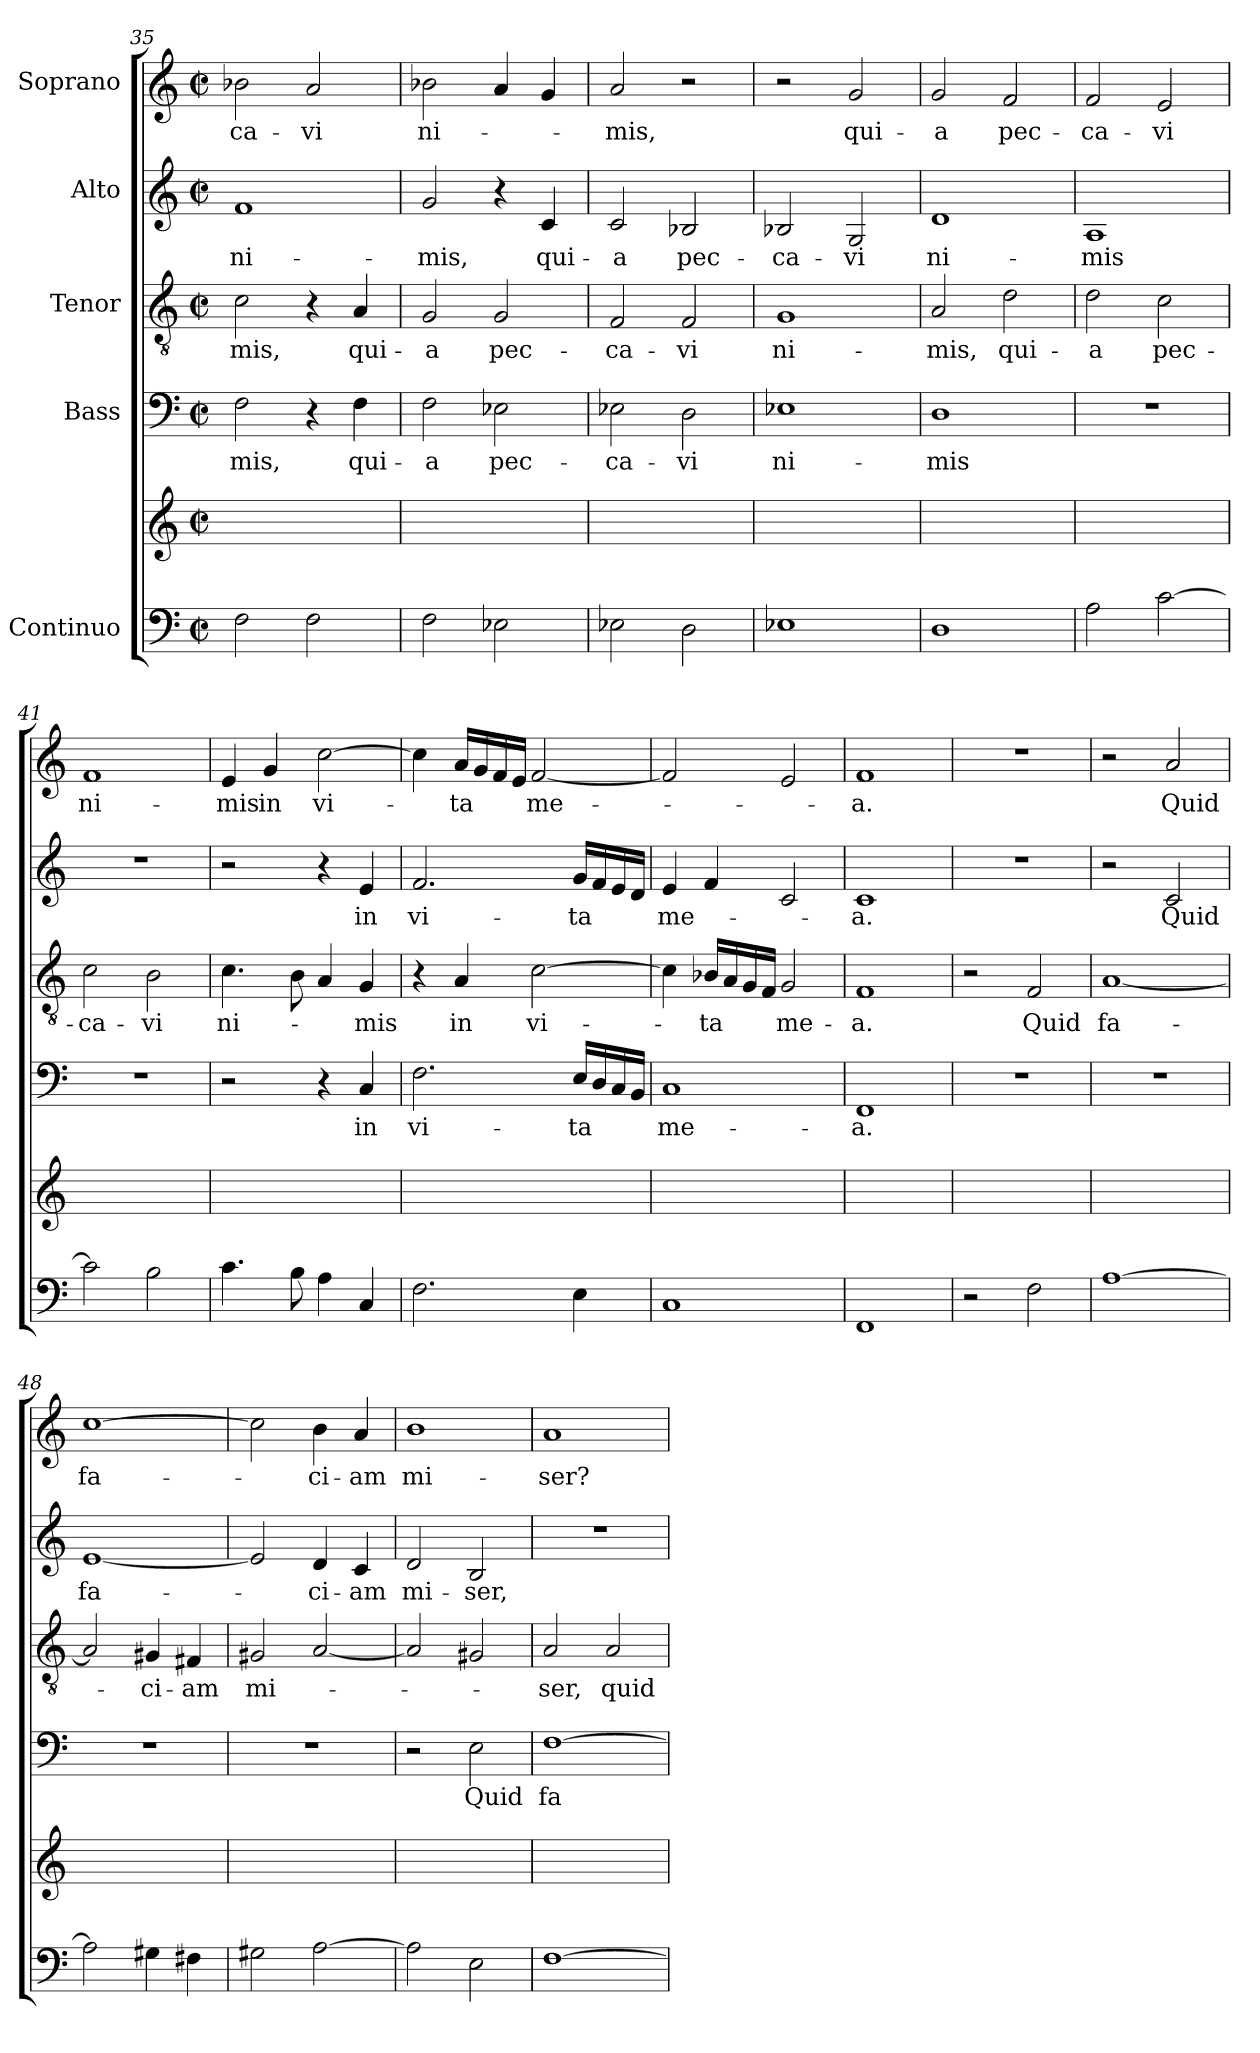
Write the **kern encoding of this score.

**kern	**kern	**kern	**text	**kern	**text	**kern	**text	**kern	**text
*part5	*part5	*part4	*part4	*part3	*part3	*part2	*part2	*part1	*part1
*staff6	*staff5	*staff4	*staff4	*staff3	*staff3	*staff2	*staff2	*staff1	*staff1
*I"Continuo	*	*I"Bass	*	*I"Tenor	*	*I"Alto	*	*I"Soprano	*
*clefF4	*clefG2	*clefF4	*	*clefGv2	*	*clefG2	*	*clefG2	*
*k[]	*k[]	*k[]	*	*k[]	*	*k[]	*	*k[]	*
*M2/2	*M2/2	*M2/2	*	*M2/2	*	*M2/2	*	*M2/2	*
*met(c|)	*met(c|)	*met(c|)	*	*met(c|)	*	*met(c|)	*	*met(c|)	*
=35	=35	=35	=35	=35	=35	=35	=35	=35	=35
!	!	!	!LO:LY:b	!	!LO:LY:b	!	!LO:LY:b	!	!LO:LY:b
2F\	1ryy	2F\	-mis,	2c\	-mis,	1f	ni-	2b-X\	-ca-
!	!	!	!	!	!	!	!	!	!LO:LY:b
2F\	.	4r	.	4r	.	.	.	2a/	-vi
!	!	!	!LO:LY:b	!	!LO:LY:b	!	!	!	!
.	.	4F\	qui-	4A/	qui-	.	.	.	.
=36	=36	=36	=36	=36	=36	=36	=36	=36	=36
!	!	!	!LO:LY:b	!	!LO:LY:b	!	!LO:LY:b	!	!LO:LY:b
2F\	1ryy	2F\	-a	2G/	-a	2g/	-mis,	2b-X\	ni-
!	!	!	!LO:LY:b	!	!LO:LY:b	!	!	!	!
2E-X\	.	2E-X\	pec-	2G/	pec-	4r	.	4a/	.
!	!	!	!	!	!	!	!LO:LY:b	!	!
.	.	.	.	.	.	4c/	qui-	4g/	.
=37	=37	=37	=37	=37	=37	=37	=37	=37	=37
!	!	!	!LO:LY:b	!	!LO:LY:b	!	!LO:LY:b	!	!LO:LY:b
2E-X\	1ryy	2E-X\	-ca-	2F/	-ca-	2c/	-a	2a/	-mis,
!	!	!	!LO:LY:b	!	!LO:LY:b	!	!LO:LY:b	!	!
2D\	.	2D\	-vi	2F/	-vi	2B-X/	pec-	2r	.
=38	=38	=38	=38	=38	=38	=38	=38	=38	=38
!	!	!	!LO:LY:b	!	!LO:LY:b	!	!LO:LY:b	!	!
1E-X	1ryy	1E-X	ni-	1G	ni-	2B-X/	-ca-	2r	.
!	!	!	!	!	!	!	!LO:LY:b	!	!LO:LY:b
.	.	.	.	.	.	2G/	-vi	2g/	qui-
=39	=39	=39	=39	=39	=39	=39	=39	=39	=39
!	!	!	!LO:LY:b	!	!LO:LY:b	!	!LO:LY:b	!	!LO:LY:b
1D	1ryy	1D	-mis	2A/	-mis,	1d	ni-	2g/	-a
!	!	!	!	!	!LO:LY:b	!	!	!	!LO:LY:b
.	.	.	.	2d\	qui-	.	.	2f/	pec-
=40	=40	=40	=40	=40	=40	=40	=40	=40	=40
!	!	!	!	!	!LO:LY:b	!	!LO:LY:b	!	!LO:LY:b
2A\	1ryy	1r	.	2d\	-a	1A	-mis	2f/	-ca-
!	!	!	!	!	!LO:LY:b	!	!	!	!LO:LY:b
[2c\	.	.	.	2c\	pec-	.	.	2e/	-vi
!!LO:LB:g=z
=41	=41	=41	=41	=41	=41	=41	=41	=41	=41
!	!	!	!	!	!LO:LY:b	!	!	!	!LO:LY:b
2c\]	1ryy	1r	.	2c\	-ca-	1r	.	1f	ni-
!	!	!	!	!	!LO:LY:b	!	!	!	!
2B\	.	.	.	2B\	-vi	.	.	.	.
=42	=42	=42	=42	=42	=42	=42	=42	=42	=42
!	!	!	!	!	!LO:LY:b	!	!	!	!LO:LY:b
4.c\	1ryy	2r	.	4.c\	ni-	2r	.	4e/	-mis
!	!	!	!	!	!	!	!	!	!LO:LY:b
.	.	.	.	.	.	.	.	4g/	in
8B\	.	.	.	8B\	.	.	.	.	.
!	!	!	!	!	!	!	!	!	!LO:LY:b
4A\	.	4r	.	4A/	.	4r	.	[2cc\	vi-
!	!	!	!LO:LY:b	!	!LO:LY:b	!	!LO:LY:b	!	!
4C/	.	4C/	in	4G/	-mis	4e/	in	.	.
=43	=43	=43	=43	=43	=43	=43	=43	=43	=43
!	!	!	!LO:LY:b	!	!	!	!LO:LY:b	!	!
2.F\	1ryy	2.F\	vi-	4r	.	2.f/	vi-	4cc\]	.
!	!	!	!	!	!LO:LY:b	!	!	!	!LO:LY:b
.	.	.	.	4A/	in	.	.	16a/LL	-ta
.	.	.	.	.	.	.	.	16g/	.
.	.	.	.	.	.	.	.	16f/	.
.	.	.	.	.	.	.	.	16e/JJ	.
!	!	!	!	!	!LO:LY:b	!	!	!	!LO:LY:b
.	.	.	.	[2c\	vi-	.	.	[2f/	me-
!	!	!	!LO:LY:b	!	!	!	!LO:LY:b	!	!
4E\	.	16E/LL	-ta	.	.	16g/LL	-ta	.	.
.	.	16D/	.	.	.	16f/	.	.	.
.	.	16C/	.	.	.	16e/	.	.	.
.	.	16BB/JJ	.	.	.	16d/JJ	.	.	.
=44	=44	=44	=44	=44	=44	=44	=44	=44	=44
!	!	!	!LO:LY:b	!	!	!	!LO:LY:b	!	!
1C	1ryy	1C	me-	4c\]	.	4e/	me-	2f/]	.
!	!	!	!	!	!LO:LY:b	!	!	!	!
.	.	.	.	16B-X/LL	-ta	4f/	.	.	.
.	.	.	.	16A/	.	.	.	.	.
.	.	.	.	16G/	.	.	.	.	.
.	.	.	.	16F/JJ	.	.	.	.	.
!	!	!	!	!	!LO:LY:b	!	!	!	!
.	.	.	.	2G/	me-	2c/	.	2e/	.
=45	=45	=45	=45	=45	=45	=45	=45	=45	=45
!	!	!	!LO:LY:b	!	!LO:LY:b	!	!LO:LY:b	!	!LO:LY:b
1FF	1ryy	1FF	-a.	1F	-a.	1c	-a.	1f	-a.
=46	=46	=46	=46	=46	=46	=46	=46	=46	=46
2r	1ryy	1r	.	2r	.	1r	.	1r	.
!	!	!	!	!	!LO:LY:b	!	!	!	!
2F\	.	.	.	2F/	Quid	.	.	.	.
!!LO:PB:g=z
=47	=47	=47	=47	=47	=47	=47	=47	=47	=47
!	!	!	!	!	!LO:LY:b	!	!	!	!
[1A	1ryy	1r	.	[1A	fa-	2r	.	2r	.
!	!	!	!	!	!	!	!LO:LY:b	!	!LO:LY:b
.	.	.	.	.	.	2c/	Quid	2a/	Quid
=48	=48	=48	=48	=48	=48	=48	=48	=48	=48
!	!	!	!	!	!	!	!LO:LY:b	!	!LO:LY:b
2A\]	1ryy	1r	.	2A/]	.	[1e	fa-	[1cc	fa-
!	!	!	!	!	!LO:LY:b	!	!	!	!
4G#X\	.	.	.	4G#X/	-ci-	.	.	.	.
!	!	!	!	!	!LO:LY:b	!	!	!	!
4F#X\	.	.	.	4F#X/	-am	.	.	.	.
=49	=49	=49	=49	=49	=49	=49	=49	=49	=49
!	!	!	!	!	!LO:LY:b	!	!	!	!
2G#X\	1ryy	1r	.	2G#X/	mi-	2e/]	.	2cc\]	.
!	!	!	!	!	!	!	!LO:LY:b	!	!LO:LY:b
[2A\	.	.	.	[2A/	.	4d/	-ci-	4b\	-ci-
!	!	!	!	!	!	!	!LO:LY:b	!	!LO:LY:b
.	.	.	.	.	.	4c/	-am	4a/	-am
=50	=50	=50	=50	=50	=50	=50	=50	=50	=50
!	!	!	!	!	!	!	!LO:LY:b	!	!LO:LY:b
2A\]	1ryy	2r	.	2A/]	.	2d/	mi-	1b	mi-
!	!	!	!LO:LY:b	!	!	!	!LO:LY:b	!	!
2E\	.	2E\	Quid	2G#X/	.	2B/	-ser,	.	.
=51	=51	=51	=51	=51	=51	=51	=51	=51	=51
!	!	!	!LO:LY:b	!	!LO:LY:b	!	!	!	!LO:LY:b
[1F	1ryy	[1F	fa-	2A/	-ser,	1r	.	1a	-ser?
!	!	!	!	!	!LO:LY:b	!	!	!	!
.	.	.	.	2A/	quid	.	.	.	.
=	=	=	=	=	=	=	=	=	=
*-	*-	*-	*-	*-	*-	*-	*-	*-	*-
